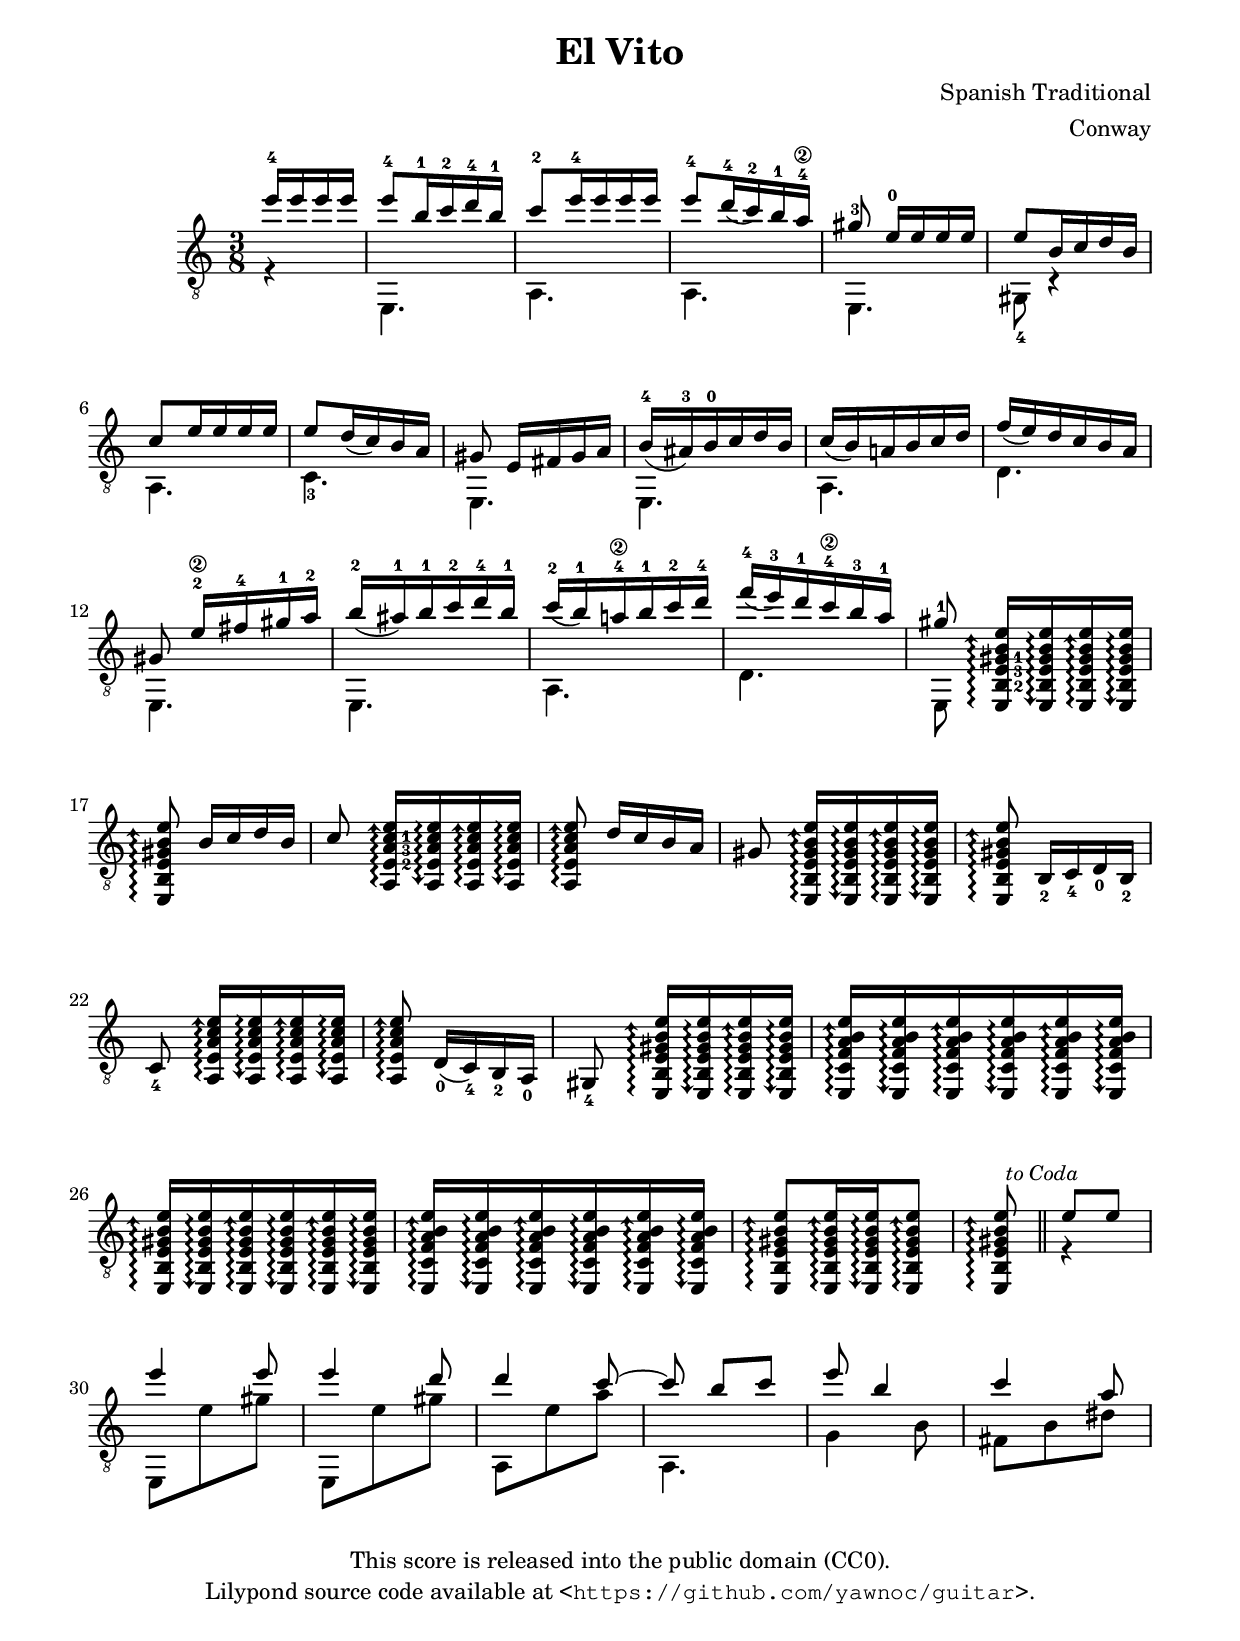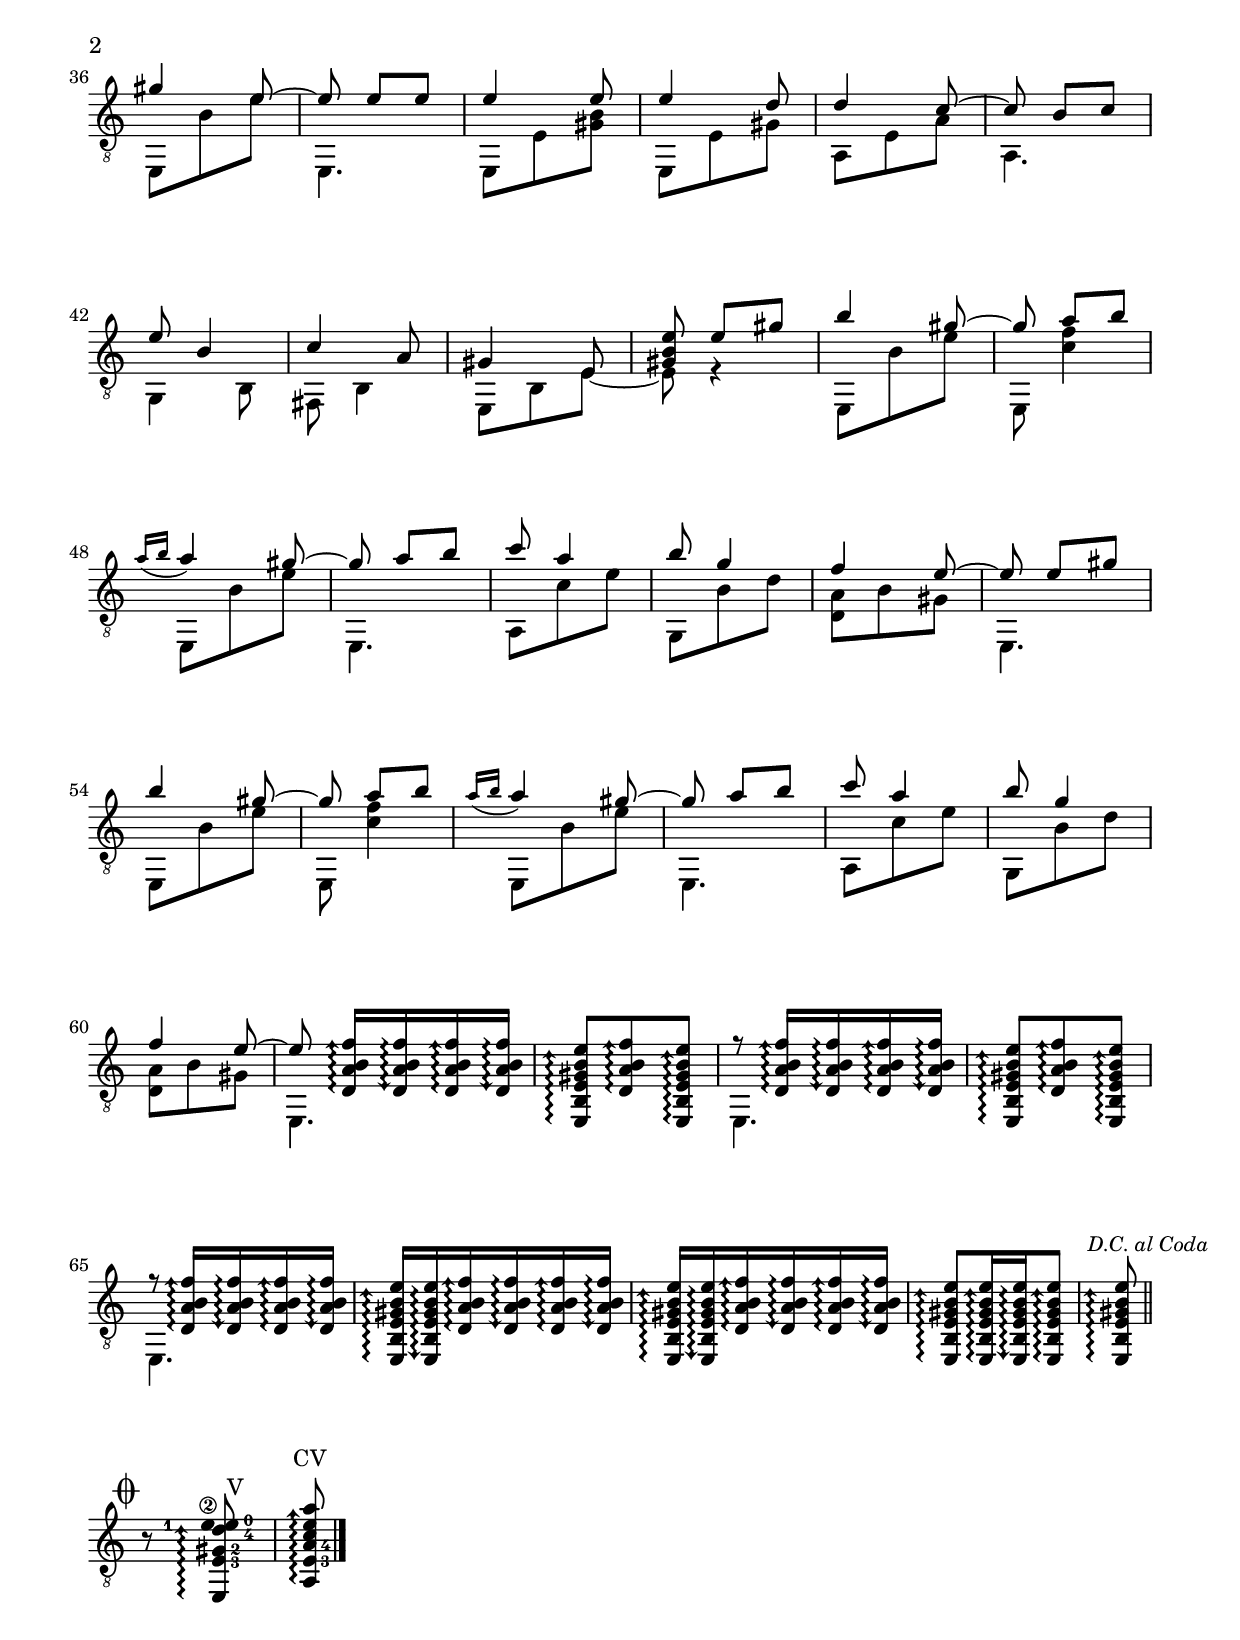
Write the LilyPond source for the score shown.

\version "2.18.2"


%%%%%%%%%%%%%%%%%%%%%%%%%%%%%%%%%%%%%%%%%%%%%%%%%%%%%%%%%%%%%%%%
% General
%%%%%%%%%%%%%%%%%%%%%%%%%%%%%%%%%%%%%%%%%%%%%%%%%%%%%%%%%%%%%%%%

\paper {
  top-margin = 1.5\cm
  left-margin = 1.5\cm
  right-margin = 1.5\cm
  bottom-margin = 1.5\cm
  ragged-last-bottom = ##f
  footnote-separator-markup = \markup { \vspace #1.5 }
}

globalSettings = {
  \accidentalStyle modern
  \compressFullBarRests
  \mergeDifferentlyHeadedOn
  \mergeDifferentlyDottedOn
  \numericTimeSignature
  \pointAndClickOff
  \override TextScript.extra-offset = #'(0 . 0.7)
  \override Score.FootnoteItem.annotation-line = ##f
}

origin-url = "https://github.com/yawnoc/guitar"

\header {
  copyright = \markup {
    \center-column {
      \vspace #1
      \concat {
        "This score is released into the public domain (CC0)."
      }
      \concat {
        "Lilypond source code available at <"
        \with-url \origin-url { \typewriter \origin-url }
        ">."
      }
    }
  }
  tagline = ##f
}

triplet = #(define-music-function
  (parser location music) (ly:music?)
  #{
    \tuplet 3/2 { $music }
  #}
)

tripletDuple = #(define-music-function
  (parser location music) (ly:music?)
  #{
    \tuplet 6/4 { $music }
  #}
)

overrideBeamedStemLengths = #(define-scheme-function
  (parser location lengths) (list?)
  #{
    \override Stem.details.beamed-lengths = $lengths
  #}
)
revertBeamedStemLengths = { \revert Stem.details.beamed-lengths }

overrideBeamVerticalPositions = #(define-scheme-function
  (parser location positions) (pair?)
  #{
    \override Beam.positions = $positions
  #}
)

%%%%%%%%%%%%%%%%%%%%%%%%%%%%%%%%%%%%%%%%%%%%%%%%%%%%%%%%%%%%%%%%
% Semantic bar lines
%%%%%%%%%%%%%%%%%%%%%%%%%%%%%%%%%%%%%%%%%%%%%%%%%%%%%%%%%%%%%%%%

barLineGoto = { \bar "||" }
barLineKeyChange = { \bar "||" }
barLineEnd = { \bar "|." }

%%%%%%%%%%%%%%%%%%%%%%%%%%%%%%%%%%%%%%%%%%%%%%%%%%%%%%%%%%%%%%%%
% Guitar notation
%%%%%%%%%%%%%%%%%%%%%%%%%%%%%%%%%%%%%%%%%%%%%%%%%%%%%%%%%%%%%%%%

stringNumbersAbove = { \set stringNumberOrientations = #'(up) }
stringNumbersBelow = { \set stringNumberOrientations = #'(down) }

fingeringAbove = { \set fingeringOrientations = #'(up) }
fingeringBelow = { \set fingeringOrientations = #'(down) }
fingeringAleft = { \set fingeringOrientations = #'(left) }
fingeringAright = { \set fingeringOrientations = #'(right) }

startGraceMusic = {
  <>(
  \override Fingering.font-size = -6
}
stopGraceMusic = {
  \revert Fingering.font-size
  <>)
}

overrideHorizontalShift = #(define-scheme-function
  (parser location distance) (number?)
  #{
    \override NoteColumn.force-hshift = $distance
  #}
)
revertHorizontalShift = { \revert NoteColumn.force-hshift }

barreSpan = #(define-music-function
  (parser location label offsetPair music)
  (string? (pair? (cons 0 0)) ly:music?)
  (let
    (
      (elements (extract-named-music music '(NoteEvent EventChord)))
    )
    (if
      (pair? elements)
      (let
        (
          (first-element (first elements))
          (last-element (last elements))
        )
        (set!
          (ly:music-property first-element 'articulations)
          (cons
            (make-music 'TextSpanEvent 'span-direction -1)
            (ly:music-property first-element 'articulations)
          )
        )
        (set!
          (ly:music-property last-element 'articulations)
          (cons
            (make-music 'TextSpanEvent 'span-direction 1)
            (ly:music-property last-element 'articulations)
          )
        )
      )
    )
  )
  #{
    \once \override TextSpanner.font-shape = #'upright
    \once \override TextSpanner.style = #'line
    \once \override TextSpanner.extra-offset = #offsetPair
    \once \override TextSpanner.bound-details = #`(
      (left
        (text . ,#{ \markup { \raise #-0.7 { #label \hspace #0.7 }} #})
        (Y . 0)
        (padding . -0.8)
        (attach-dir . -2)
      )
      (right
        (text . ,#{ \markup { \draw-line #'(0 . -1.3) } #}) ;; draw hook
        (Y . 0)
        (padding . -0.5)
        (attach-dir . 2)
      )
    )
    \once \override TextSpanner #'after-line-breaking = #(lambda (grob)
      (let*
        (
          (originalGrob (ly:grob-original grob))
          (splitGrobs (ly:spanner-broken-into originalGrob))
        )
        (if
          (and
            (>= (length splitGrobs) 2)
            (not (eq? (car (last-pair splitGrobs)) grob))
          )
          (begin
            (ly:grob-set-nested-property! grob
              '(bound-details right text)
              #{ \markup { \draw-line #'(0 . 0) } #} ;; suppress draw hook
            )
            (ly:grob-set-property! grob
              'extra-offset
              (cons
                (car offsetPair)
                (+ (cdr offsetPair) 0.7) ;; correction for suppressed hook
              )
            )
            (ly:grob-set-nested-property! grob
              '(bound-details right padding)
              #'-3 ;; increase spanner length
            )
          )
        )
      )
    )
    $music
  #}
)

barre = #(define-scheme-function
  (parser location label) (string?)
  #{
    \markup {
      \center-align {
        \hspace #0.7
        $label
      }
    }
  #}
)

nudgeNextBarre = #(define-scheme-function
  (parser location distance) (number?)
  #{
    \once \override TextScript.X-offset = $distance
  #}
)

position = #(define-scheme-function
  (parser location label) (string?)
  #{
    \markup {
      \center-align {
        \hspace #0.5
        $label
      }
    }
  #}
)

#(define-markup-command
  (markupString layout properties stringNumber) (markup?)
  (interpret-markup layout properties
    #{
      \markup \circle { \bold #stringNumber }
    #}
  )
)

#(define-markup-command
  (resonatesOn layout properties note stringNumber) (markup? markup?)
  (interpret-markup layout properties
    #{
      \markup { #note "resonates on" \markupString #stringNumber }
    #}
  )
)

%%%%%%%%%%%%%%%%%%%%%%%%%%%%%%%%%%%%%%%%%%%%%%%%%%%%%%%%%%%%%%%%
% Goto statements
%%%%%%%%%%%%%%%%%%%%%%%%%%%%%%%%%%%%%%%%%%%%%%%%%%%%%%%%%%%%%%%%

overrideGotoVisibility = {
  \once \override Score.RehearsalMark #'break-visibility = #'#(#t #t #f)
}

makeGotoMark = #(define-scheme-function
  (parser location label) (string?)
  #{
    \mark \markup { \small \italic $label }
  #}
)

simultaneousMarkSeparator = {
  \cadenzaOn
    s1073741824 % stupid, but works
  \cadenzaOff
}

coda = {
  \overrideGotoVisibility
  \mark \markup { \musicglyph #"scripts.coda" }
}

fine = {
  \overrideGotoVisibility
  \makeGotoMark Fine
}

dcAlCoda = {
  \overrideGotoVisibility
  \makeGotoMark "D.C. al Coda"
}

dcAlFine = {
  \overrideGotoVisibility
  \makeGotoMark "D.C. al Fine"
}

toCoda = {
  \overrideGotoVisibility
  \makeGotoMark "to Coda"
}



\header {
  title = "El Vito"
  composer = "Spanish Traditional"
  arranger = "Conway"
}


\paper {
  systems-per-page = 7
  ragged-last = ##t
}


initialSignatures = {
  \clef "treble_8"
  \key a \minor
  \time 3/8
}


highVoiceMusic = {
  
  \globalSettings
  
  % Main theme high
  \partial 4
  \relative c'' {
    \fingeringAbove
    <e-4>16 e e e |
    <e-4>8 <b-1>16 <c-2> <d-4> <b-1> |
    <c-2>8 <e-4>16 e e e |
    <e-4>8 <d-4>16_( <c-2>) <b-1> <a-4 \2> |
    <gis-3>8
  }
  
  % Main theme low
  \barNumberCheck #4
  \relative c' {
    <e-0>16[ e e e] |
    e8 b16 c d b |
    c8 e16 e e e |
    e8 d16_( c) b a |
    gis8
  }
  
  % Scale run low
  \barNumberCheck #8
  \relative c {
    e16[ fis gis a] |
    <b-4>_( <ais-3>) <b-0> c d b |
    c_( b) a b c d |
    f_( e) d c b a |
    gis8
  }
  
  % Scale run high
  \barNumberCheck #12
  \relative c' {
    <e-2 \2>16[ <fis-4> <gis-1> <a-2>] |
    <b-2>_( <ais-1>) <b-1> <c-2> <d-4> <b-1> |
    <c-2>_( <b-1>) <a-4 \2> <b-1> <c-2> <d-4> |
    <f-4>_( <e-3>) <d-1> <c-4 \2> <b-3> <a-1> |
    <gis-1>8
  }
  
  % Strummed main theme high
  \barNumberCheck #16
  \relative c' {
    \fingeringAright
    \arpeggioArrowUp
    <e b gis-1 e-3 b-2 e,>16[ \arpeggio
      \arpeggioArrowDown
      <e b gis e b e,> \arpeggio
      \arpeggioArrowUp
      <e b gis e b e,> \arpeggio
      \arpeggioArrowDown
      <e b gis e b e,>] \arpeggio|
      \arpeggioArrowUp
    <e b gis e b e,>8 \arpeggio b16[ c d b] |
    c8
      \arpeggioArrowUp
      <e c-1 a-3 e-2 a,>16[ \arpeggio
      \arpeggioArrowDown
      <e c a e a,> \arpeggio
      \arpeggioArrowUp
      <e c a e a,> \arpeggio
      \arpeggioArrowDown
      <e c a e a,>] \arpeggio
    \arpeggioArrowUp
    <e c a e a,>8 \arpeggio d16[ c b a] |
    gis8
  }
  
  % Strummed main theme low
  \barNumberCheck #20
  \relative c' {
    \arpeggioArrowUp
    <e b gis e b e,>16[ \arpeggio
      \arpeggioArrowDown
      <e b gis e b e,> \arpeggio
      \arpeggioArrowUp
      <e b gis e b e,> \arpeggio
      \arpeggioArrowDown
      <e b gis e b e,>] \arpeggio |
    \fingeringBelow
    \arpeggioArrowUp
    <e b gis e b e,>8 \arpeggio <b,-2>16[ <c-4> <d-0> <b-2>] |
    <c-4>8
      \arpeggioArrowUp
      <e' c a e a,>16[ \arpeggio
      \arpeggioArrowDown
      <e c a e a,> \arpeggio
      \arpeggioArrowUp
      <e c a e a,> \arpeggio
      \arpeggioArrowDown
      <e c a e a,>] \arpeggio
    \arpeggioArrowUp
    <e c a e a,>8 \arpeggio <d,-0>16[_( <c-4>) <b-2> <a-0>] |
    <gis-4>8
  }
  
  % Strummed interlude
  \barNumberCheck #24
  \relative c' {
    \arpeggioArrowUp
    <e b gis e b e,>16[ \arpeggio
      \arpeggioArrowDown
      <e b gis e b e,> \arpeggio
      \arpeggioArrowUp
      <e b gis e b e,> \arpeggio
      \arpeggioArrowDown
      <e b gis e b e,>] \arpeggio |
    \arpeggioArrowUp
    <e b a f c e,> \arpeggio
      \arpeggioArrowDown
      <e b a f c e,> \arpeggio
      \arpeggioArrowUp
      <e b a f c e,> \arpeggio
      \arpeggioArrowDown
      <e b a f c e,> \arpeggio
      \arpeggioArrowUp
      <e b a f c e,> \arpeggio
      \arpeggioArrowDown
      <e b a f c e,> \arpeggio |
    \arpeggioArrowUp
    <e b gis e b e,> \arpeggio
      \arpeggioArrowDown
      <e b gis e b e,> \arpeggio
      \arpeggioArrowUp
      <e b gis e b e,> \arpeggio
      \arpeggioArrowDown
      <e b gis e b e,> \arpeggio
      \arpeggioArrowUp
      <e b gis e b e,> \arpeggio
      \arpeggioArrowDown
      <e b gis e b e,> \arpeggio |
    \arpeggioArrowUp
    <e b a f c e,> \arpeggio
      \arpeggioArrowDown
      <e b a f c e,> \arpeggio
      \arpeggioArrowUp
      <e b a f c e,> \arpeggio
      \arpeggioArrowDown
      <e b a f c e,> \arpeggio
      \arpeggioArrowUp
      <e b a f c e,> \arpeggio
      \arpeggioArrowDown
      <e b a f c e,> \arpeggio |
    \arpeggioArrowUp
    <e b gis e b e,>8 \arpeggio
      <e b gis e b e,>16 \arpeggio
      \arpeggioArrowDown
      <e b gis e b e,> \arpeggio
      \arpeggioArrowUp
      <e b gis e b e,>8 \arpeggio |
    <e b gis e b e,>8 \arpeggio
      \bar "||" \toCoda
  }
  
  % Lyrical theme high
  \barNumberCheck #29
  \relative c' {
    e8 e |
    e'4 e8 |
    e4 d8 |
    d4 c8~ |
    c b[ c] |
    e b4 |
    c4 a8 |
    gis4 e8~ |
    e
  }
  
  % Lyrical theme low
  \barNumberCheck #37
  \relative c' {
    e8[ e] |
    e4 e8 |
    e4 d8 |
    d4 c8~ |
    c b[ c] |
    e b4 |
    c4 a8 |
    gis4 e8 |
    <gis b e>
  }
  
  % Bull-fighting theme
  \barNumberCheck 45
  \relative c' {
    e8[ gis] |
    b4 gis8~ |
    gis8 a[ b] |
    \grace { a16_( b } a4) gis8~ |
    gis8 a[ b] |
    c8 a4 |
    b8 g4 |
    f4 e8~ |
    e8
  }
  
  % Bull-fighting theme again
  \barNumberCheck 53
  \relative c' {
    e8[ gis] |
    b4 gis8~ |
    gis8 a[ b] |
    \grace { a16_( b } a4) gis8~ |
    gis8 a[ b] |
    c8 a4 |
    b8 g4 |
    f4 e8~ |
    e8
  }
  
  % Returning strummed interlude
  \barNumberCheck 61
  \relative c' {
    \arpeggioArrowUp
    <f b, a d,>16[ \arpeggio
      \arpeggioArrowDown
      <f b, a d,> \arpeggio
      \arpeggioArrowUp
      <f b, a d,> \arpeggio
      \arpeggioArrowDown
      <f b, a d,>] \arpeggio |
    \arpeggioArrowUp
    <e b gis e b e,>8 \arpeggio
      <f b, a d,> \arpeggio
      <e b gis e b e,> \arpeggio |
    r8
    \arpeggioArrowUp
      <f b, a d,>16 \arpeggio
      \arpeggioArrowDown
      <f b, a d,> \arpeggio
      \arpeggioArrowUp
      <f b, a d,> \arpeggio
      \arpeggioArrowDown
      <f b, a d,> \arpeggio |
    \arpeggioArrowUp
    <e b gis e b e,>8 \arpeggio
      <f b, a d,> \arpeggio
      <e b gis e b e,> \arpeggio |
    r8
    \arpeggioArrowUp
      <f b, a d,>16 \arpeggio
      \arpeggioArrowDown
      <f b, a d,> \arpeggio
      \arpeggioArrowUp
      <f b, a d,> \arpeggio
      \arpeggioArrowDown
      <f b, a d,> \arpeggio |
    \arpeggioArrowUp
    <e b gis e b e,>16 \arpeggio
      \arpeggioArrowDown
      <e b gis e b e,> \arpeggio
      \arpeggioArrowUp
      <f b, a d,> \arpeggio
      \arpeggioArrowDown
      <f b, a d,> \arpeggio
      \arpeggioArrowUp
      <f b, a d,> \arpeggio
      \arpeggioArrowDown
      <f b, a d,> \arpeggio |
    \arpeggioArrowUp
    <e b gis e b e,>16 \arpeggio
      \arpeggioArrowDown
      <e b gis e b e,> \arpeggio
      \arpeggioArrowUp
      <f b, a d,> \arpeggio
      \arpeggioArrowDown
      <f b, a d,> \arpeggio
      \arpeggioArrowUp
      <f b, a d,> \arpeggio
      \arpeggioArrowDown
      <f b, a d,> \arpeggio |
    \arpeggioArrowUp
    <e b gis e b e,>8 \arpeggio
      <e b gis e b e,>16 \arpeggio
      \arpeggioArrowDown
      <e b gis e b e,> \arpeggio
      \arpeggioArrowUp
      <e b gis e b e,>8 \arpeggio |
    <e b gis e b e,>8 \arpeggio
      \bar "||" \dcAlCoda
  }
  
  % Finishing chords
  \break
  \simultaneousMarkSeparator
  \coda
  \barNumberCheck 69
  \relative c' {
    \arpeggioArrowUp
    \textLengthOn
    b8\rest
      ^\markup \center-align { "     " }
    <<
      \fingeringAright
      \once \override Staff.AccidentalPlacement.right-padding = #-0.8
      \once \override Arpeggio.padding = #1
      \nudgeNextBarre #1.7
      {
        <e,, e'-3 gis!-2 d'-4 e-0> \arpeggio
          ^\position V
          ^\markup \center-align { "            " }
      }
        \\
      \fingeringAleft
      { \once \hide Stem <e''-1 \2> }
    >> |
    <a,, e'-3 a-4 c e a> \arpeggio
      ^\barre CV
      ^\markup \center-align { "       " }
    \textLengthOff
      \bar "|."
  }
  
}


lowVoiceMusic = {
  
  \globalSettings
  
  % Main theme high
  \partial 4
  \relative c, {
    r4 |
    e4. |
    a |
    a |
    e |
  }
  
  % Main theme low
  \barNumberCheck #5
  \relative c {
    \fingeringBelow
    <gis-4>8 r4 |
    a4. |
    <c-3> |
    e, |
  }
  
  % Scale run low
  \barNumberCheck #9
  \relative c, {
    e4. |
    a |
    d |
    e, |
  }
  
  % Scale run high
  \barNumberCheck #13
  \relative c, {
    e4. |
    a |
    d |
    e,8
  }
  
  % Strummed main theme high
  \barNumberCheck #16
  {
    s4 |
    s4. * 3 |
    s8
  }
  
  % Strummed main theme low
  \barNumberCheck #20
  {
    s4 |
    s4. * 3 |
    s8
  }
  
  % Strummed interlude
  \barNumberCheck #24
  {
    s4 |
    s4. * 4 |
    s8
  }
  
  % Lyrical theme high
  \barNumberCheck #29
  \relative c, {
    r4 |
    e8 e'' gis |
    e,, e'' gis |
    a,, e'' a |
    a,,4. |
    g'4 b8 |
    fis b dis |
    e,, b'' e |
    e,,4. |
  }
  
  % Lyrical theme low
  \barNumberCheck #38
  \relative c, {
    e8 e' <gis b> |
    e, e' gis |
    a, e' a |
    a,4. |
    g4 b8 |
    fis8 b4 |
    e,8 b' e~ |
    e
  }
  
  % Bull-fighting theme
  \barNumberCheck 45
  \relative c, {
    r4 |
    e8 b'' e |
    e,, <c'' f>4 |
    e,,8 b'' e |
    e,,4. |
    a8 c' e |
    g,, b' d |
    <a d,> b gis |
    e,4. |
  }
  
  % Bull-fighting theme again
  \barNumberCheck 54
  \relative c, {
    e8 b'' e |
    e,, <c'' f>4 |
    e,,8 b'' e |
    e,,4. |
    a8 c' e |
    g,, b' d |
    <a d,> b gis |
    e,4. |
  }
  
  % Returning strummed interlude
  \barNumberCheck 62
  \relative c, {
    s4. |
    e4. |
    s4. |
    e4. |
    s4. * 3 |
    s8
  }
  
}


allMusic = {
  \initialSignatures
  <<
    << \highVoiceMusic >>
      \\
    << \lowVoiceMusic >>
  >>
}


\score {
  \allMusic
}
